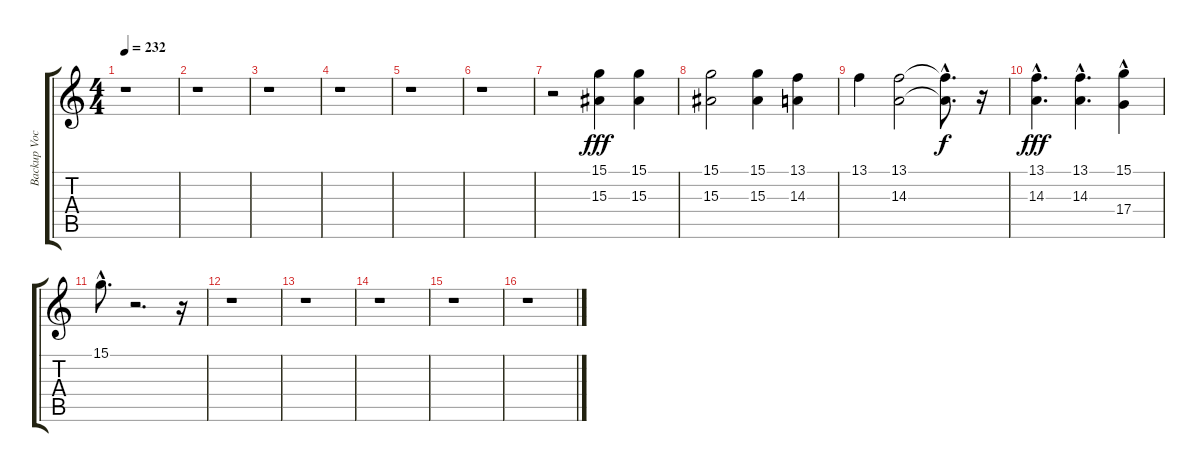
\track ("Backup Vocals" "Backup Voc") {instrument recorder}
\staff {score tabs}
\tuning (E4 B3 G3 D3 A2 E2) {hide}
\ts (4 4)
\tempo 232
\clef g2
\ks c
r.1{dy f} |
r.1 |
r.1 |
r.1 |
r.1 |
r.1 |
r.2 (15.1 15.3).4{dy fff} (15.1 15.3).4 |
(15.1 15.3).2 (15.1 15.3).4 (13.1 14.3).4 |
13.1.4 (13.1 14.3).2 (13.1{hac t} 14.3{hac t}).8{d dy f} r.16 |
(13.1{hac} 14.3{hac}).4{d dy fff} (13.1{hac} 14.3{hac}).4{d} (15.1 17.4{hac}).4 |
15.1{hac}.8{d} r.2{d} r.16 |
r.1 |
r.1 |
r.1 |
r.1 |
r.1
